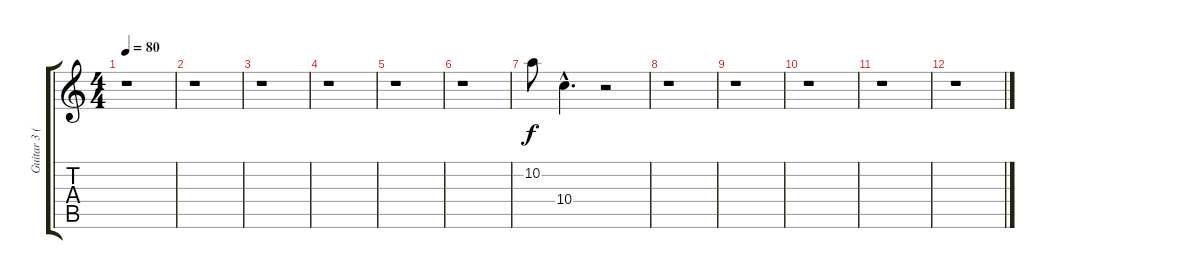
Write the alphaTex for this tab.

\track ("Guitar 3 (Acoustic)" "Guitar 3 (") {instrument acousticguitarsteel}
\staff {score tabs}
\tuning (E4 B3 G3 D3 A2 E2) {hide}
\ts (4 4)
\tempo 80
\clef g2
\ks c
r.1{dy f} |
r.1 |
r.1 |
r.1 |
r.1 |
r.1 |
10.2.8 10.4{hac}.4{d} r.2 |
r.1 |
r.1 |
r.1 |
r.1 |
r.1
